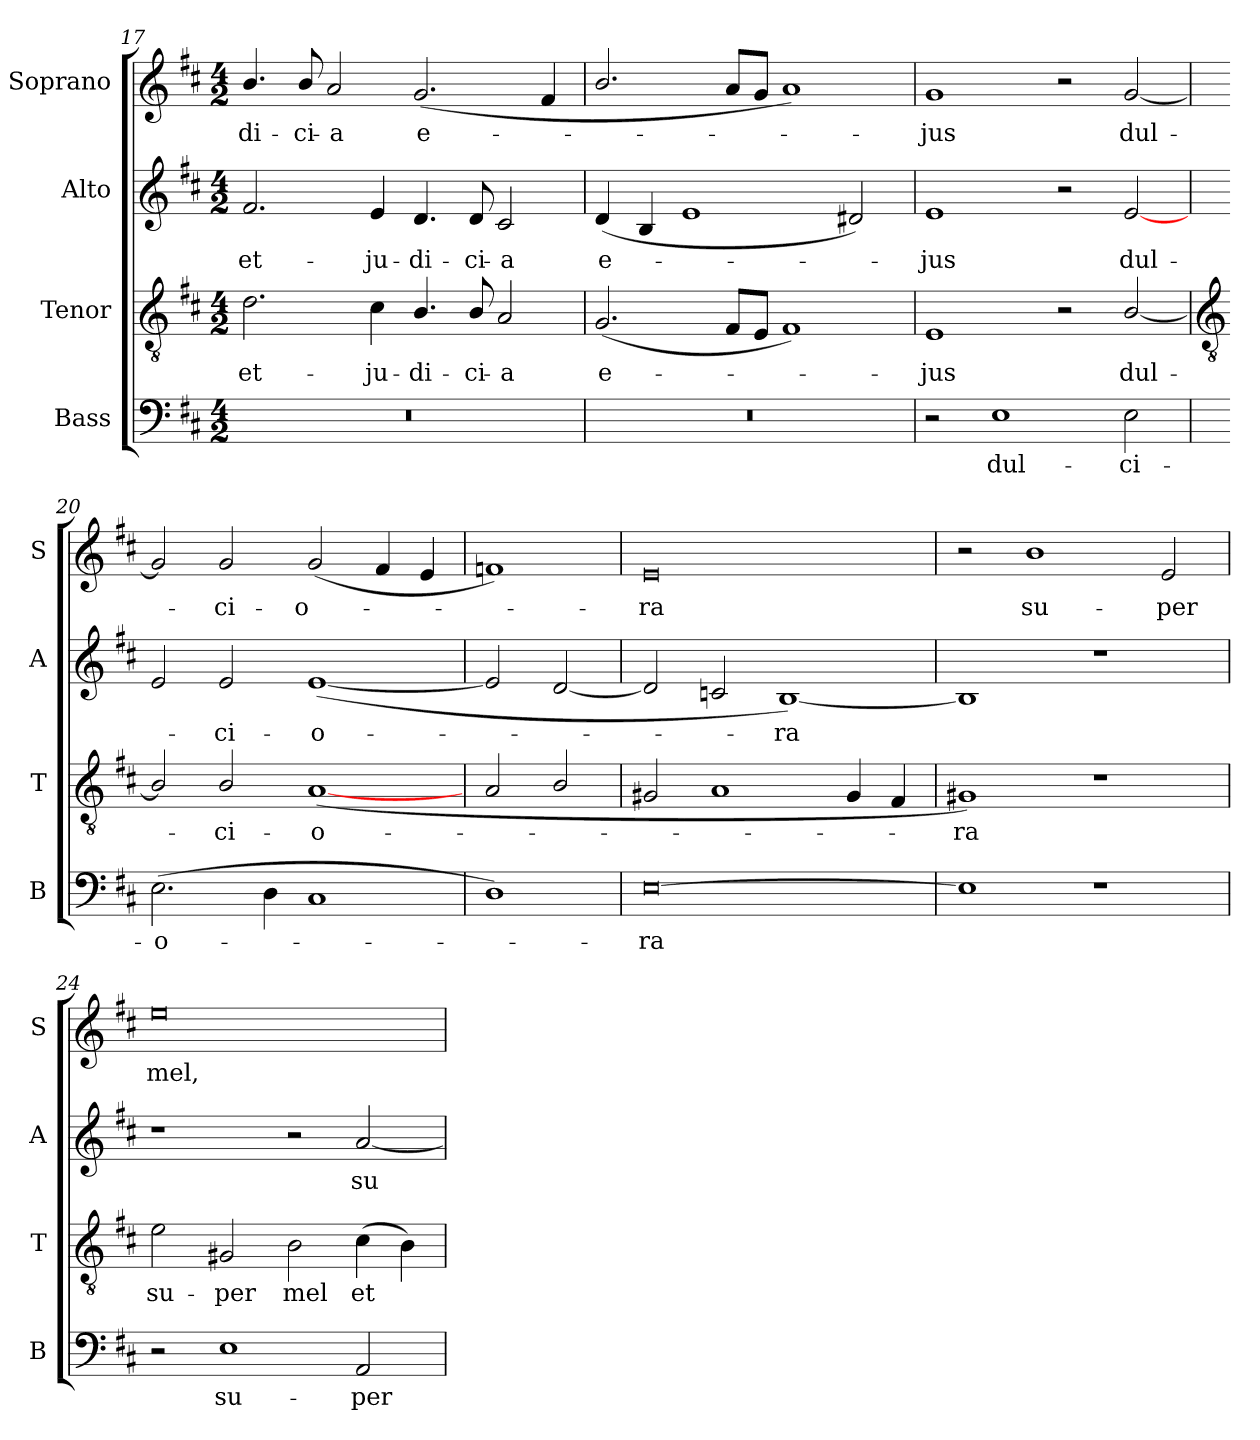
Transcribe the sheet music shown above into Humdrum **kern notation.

**kern	**text	**kern	**text	**kern	**text	**kern	**text
*part4	*part4	*part3	*part3	*part2	*part2	*part1	*part1
*staff4	*staff4	*staff3	*staff3	*staff2	*staff2	*staff1	*staff1
*I"Bass	*	*I"Tenor	*	*I"Alto	*	*I"Soprano	*
*I'B	*	*I'T	*	*I'A	*	*I'S	*
*clefF4	*	*clefGv2	*	*clefG2	*	*clefG2	*
*k[f#c#]	*	*k[f#c#]	*	*k[f#c#]	*	*k[f#c#]	*
*D:	*	*D:	*	*D:	*	*D:	*
*M4/2	*	*M4/2	*	*M4/2	*	*M4/2	*
=17	=17	=17	=17	=17	=17	=17	=17
!	!	!	!LO:LY:b	!	!LO:LY:b	!	!LO:LY:b
0r	.	2.d	et-	2.f#	et-	4.b/	-di-
!	!	!	!	!	!	!	!LO:LY:b
.	.	.	.	.	.	8b/	-ci-
!	!	!	!	!	!	!	!LO:LY:b
.	.	.	.	.	.	2a	-a
!	!	!	!LO:LY:b	!	!LO:LY:b	!	!
.	.	4c#	-ju-	4e	-ju-	.	.
!	!	!	!LO:LY:b	!	!LO:LY:b	!	!LO:LY:b
.	.	4.B/	-di-	4.d	-di-	(<2.g	e-
!	!	!	!LO:LY:b	!	!LO:LY:b	!	!
.	.	8B/	-ci-	8d	-ci-	.	.
!	!	!	!LO:LY:b	!	!LO:LY:b	!	!
.	.	2A	-a	2c#	-a	.	.
.	.	.	.	.	.	4f#	.
=18	=18	=18	=18	=18	=18	=18	=18
!	!	!	!LO:LY:b	!	!LO:LY:b	!	!
0r	.	(<2.G	e-	(<4d	e-	2.b/	.
.	.	.	.	4B	.	.	.
.	.	.	.	1e	.	.	.
.	.	8F#L	.	.	.	8aL	.
.	.	8EJ	.	.	.	8gJ	.
.	.	1F#)	.	.	.	1a)	.
.	.	.	.	2d#X)	.	.	.
=19	=19	=19	=19	=19	=19	=19	=19
!	!	!	!LO:LY:b	!	!LO:LY:b	!	!LO:LY:b
2r	.	1E	jus	1e	jus	1g	jus
!	!LO:LY:b	!	!	!	!	!	!
1E	dul-	.	.	.	.	.	.
.	.	2r	.	2r	.	2r	.
!	!LO:LY:b	!	!LO:LY:b	!	!LO:LY:b	!	!LO:LY:b
2E	-ci-	[2B/	dul-	[2e	dul-	[2g	dul-
!!LO:LB:g=z
=20	=20	=20	=20	=20	=20	=20	=20
*	*	*clefGv2	*	*	*	*	*
!	!LO:LY:b	!	!	!	!	!	!
(>2.E	-o-	2B/]	.	2e	.	2g]	.
!	!	!	!LO:LY:b	!	!LO:LY:b	!	!LO:LY:b
.	.	2B/	ci-	2e	ci-	2g	ci-
4D	.	.	.	.	.	.	.
!	!	!	!LO:LY:b	!	!LO:LY:b	!	!LO:LY:b
1C#	.	(<[1A	-o-	(<[1e	-o-	(<2g	-o-
.	.	.	.	.	.	4f#	.
.	.	.	.	.	.	4e	.
=21	=21	=21	=21	=21	=21	=21	=21
1D)	.	2A	.	2e]	.	1fn)	.
.	.	2B/	.	[2d	.	.	.
=22	=22	=22	=22	=22	=22	=22	=22
!	!LO:LY:b	!	!	!	!	!	!LO:LY:b
[0E	ra	2G#X	.	2d]	.	0e	ra
.	.	1A	.	2cn	.	.	.
!	!	!	!	!	!LO:LY:b	!	!
.	.	.	.	[1B)	ra	.	.
.	.	4G#	.	.	.	.	.
.	.	4F#	.	.	.	.	.
=23	=23	=23	=23	=23	=23	=23	=23
!	!	!	!LO:LY:b	!	!	!	!
1E]	.	1G#X)	ra	1B]	.	2r	.
!	!	!	!	!	!	!	!LO:LY:b
.	.	.	.	.	.	1b	su-
1r	.	1r	.	1r	.	.	.
!	!	!	!	!	!	!	!LO:LY:b
.	.	.	.	.	.	2e	-per
=24	=24	=24	=24	=24	=24	=24	=24
!	!	!	!LO:LY:b	!	!	!	!LO:LY:b
2r	.	2e	su-	1r	.	0ee	mel,
!	!LO:LY:b	!	!LO:LY:b	!	!	!	!
1E	su-	2G#X	-per	.	.	.	.
!	!	!	!LO:LY:b	!	!	!	!
.	.	2B	mel	2r	.	.	.
!	!LO:LY:b	!	!LO:LY:b	!	!LO:LY:b	!	!
2AA	-per	(>4c#	et	[2a	su-	.	.
.	.	4B)	.	.	.	.	.
=	=	=	=	=	=	=	=
*-	*-	*-	*-	*-	*-	*-	*-
